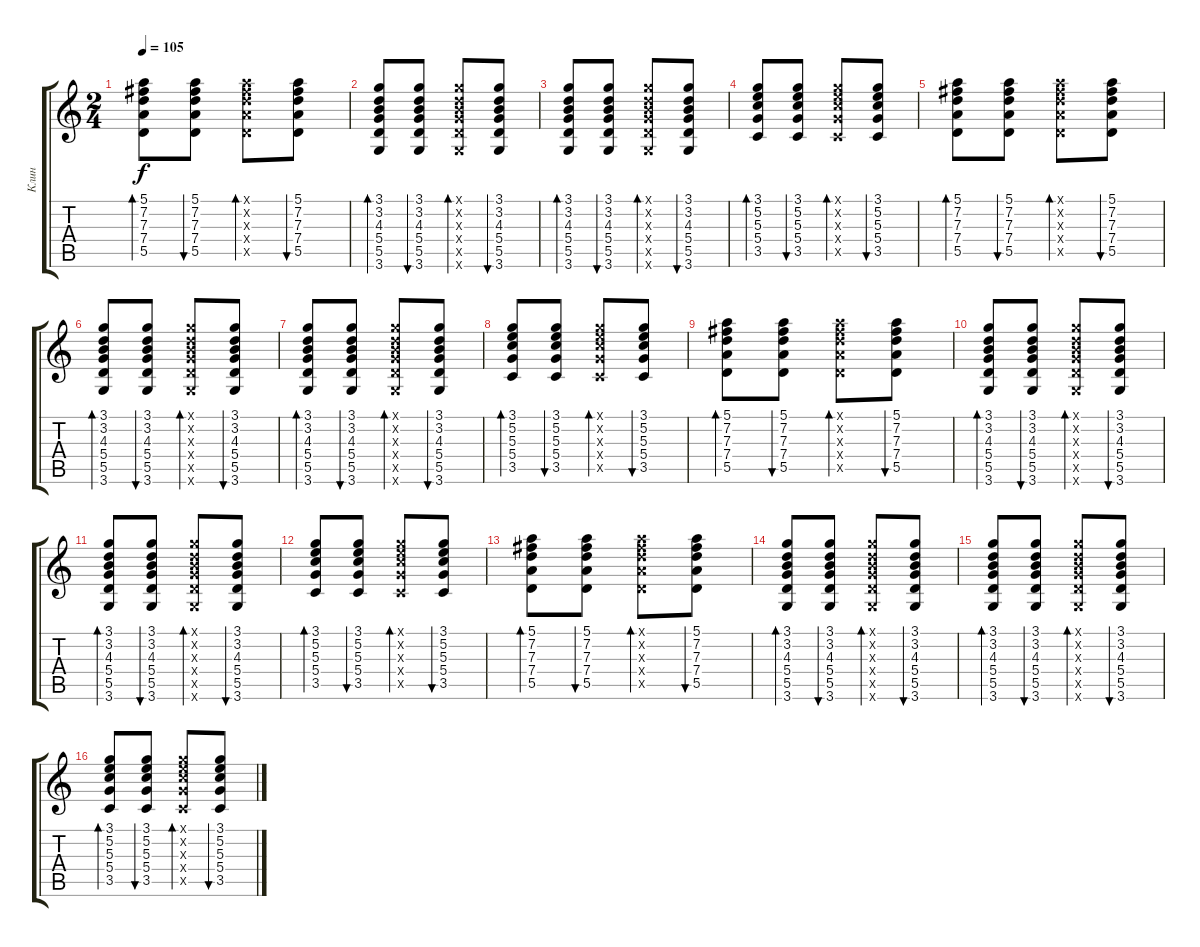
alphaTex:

\track ("Клин" "Клин") {instrument electricguitarclean}
\staff {score tabs}
\tuning (E4 B3 G3 D3 A2 E2) {hide}
\ts (2 4)
\tempo 105
\clef g2
\ks c
(5.1 7.2 7.3 7.4 5.5).8{bd 30 dy f} (5.1 7.2 7.3 7.4 5.5).8{bu 30} (5.1{x} 7.2{x} 7.3{x} 7.4{x} 5.5{x}).8{bd 30} (5.1 7.2 7.3 7.4 5.5).8{bu 30} |
(3.1 3.2 4.3 5.4 5.5 3.6).8{bd 30} (3.1 3.2 4.3 5.4 5.5 3.6).8{bu 30} (3.1{x} 3.2{x} 4.3{x} 5.4{x} 5.5{x} 3.6{x}).8{bd 30} (3.1 3.2 4.3 5.4 5.5 3.6).8{bu 30} |
(3.1 3.2 4.3 5.4 5.5 3.6).8{bd 30} (3.1 3.2 4.3 5.4 5.5 3.6).8{bu 30} (3.1{x} 3.2{x} 4.3{x} 5.4{x} 5.5{x} 3.6{x}).8{bd 30} (3.1 3.2 4.3 5.4 5.5 3.6).8{bu 30} |
(3.1 5.2 5.3 5.4 3.5).8{bd 30} (3.1 5.2 5.3 5.4 3.5).8{bu 30} (3.1{x} 5.2{x} 5.3{x} 5.4{x} 3.5{x}).8{bd 30} (3.1 5.2 5.3 5.4 3.5).8{bu 30} |
(5.1 7.2 7.3 7.4 5.5).8{bd 30} (5.1 7.2 7.3 7.4 5.5).8{bu 30} (5.1{x} 7.2{x} 7.3{x} 7.4{x} 5.5{x}).8{bd 30} (5.1 7.2 7.3 7.4 5.5).8{bu 30} |
(3.1 3.2 4.3 5.4 5.5 3.6).8{bd 30} (3.1 3.2 4.3 5.4 5.5 3.6).8{bu 30} (3.1{x} 3.2{x} 4.3{x} 5.4{x} 5.5{x} 3.6{x}).8{bd 30} (3.1 3.2 4.3 5.4 5.5 3.6).8{bu 30} |
(3.1 3.2 4.3 5.4 5.5 3.6).8{bd 30} (3.1 3.2 4.3 5.4 5.5 3.6).8{bu 30} (3.1{x} 3.2{x} 4.3{x} 5.4{x} 5.5{x} 3.6{x}).8{bd 30} (3.1 3.2 4.3 5.4 5.5 3.6).8{bu 30} |
(3.1 5.2 5.3 5.4 3.5).8{bd 30} (3.1 5.2 5.3 5.4 3.5).8{bu 30} (3.1{x} 5.2{x} 5.3{x} 5.4{x} 3.5{x}).8{bd 30} (3.1 5.2 5.3 5.4 3.5).8{bu 30} |
(5.1 7.2 7.3 7.4 5.5).8{bd 30} (5.1 7.2 7.3 7.4 5.5).8{bu 30} (5.1{x} 7.2{x} 7.3{x} 7.4{x} 5.5{x}).8{bd 30} (5.1 7.2 7.3 7.4 5.5).8{bu 30} |
(3.1 3.2 4.3 5.4 5.5 3.6).8{bd 30} (3.1 3.2 4.3 5.4 5.5 3.6).8{bu 30} (3.1{x} 3.2{x} 4.3{x} 5.4{x} 5.5{x} 3.6{x}).8{bd 30} (3.1 3.2 4.3 5.4 5.5 3.6).8{bu 30} |
(3.1 3.2 4.3 5.4 5.5 3.6).8{bd 30} (3.1 3.2 4.3 5.4 5.5 3.6).8{bu 30} (3.1{x} 3.2{x} 4.3{x} 5.4{x} 5.5{x} 3.6{x}).8{bd 30} (3.1 3.2 4.3 5.4 5.5 3.6).8{bu 30} |
(3.1 5.2 5.3 5.4 3.5).8{bd 30} (3.1 5.2 5.3 5.4 3.5).8{bu 30} (3.1{x} 5.2{x} 5.3{x} 5.4{x} 3.5{x}).8{bd 30} (3.1 5.2 5.3 5.4 3.5).8{bu 30} |
(5.1 7.2 7.3 7.4 5.5).8{bd 30} (5.1 7.2 7.3 7.4 5.5).8{bu 30} (5.1{x} 7.2{x} 7.3{x} 7.4{x} 5.5{x}).8{bd 30} (5.1 7.2 7.3 7.4 5.5).8{bu 30} |
(3.1 3.2 4.3 5.4 5.5 3.6).8{bd 30} (3.1 3.2 4.3 5.4 5.5 3.6).8{bu 30} (3.1{x} 3.2{x} 4.3{x} 5.4{x} 5.5{x} 3.6{x}).8{bd 30} (3.1 3.2 4.3 5.4 5.5 3.6).8{bu 30} |
(3.1 3.2 4.3 5.4 5.5 3.6).8{bd 30} (3.1 3.2 4.3 5.4 5.5 3.6).8{bu 30} (3.1{x} 3.2{x} 4.3{x} 5.4{x} 5.5{x} 3.6{x}).8{bd 30} (3.1 3.2 4.3 5.4 5.5 3.6).8{bu 30} |
(3.1 5.2 5.3 5.4 3.5).8{bd 30} (3.1 5.2 5.3 5.4 3.5).8{bu 30} (3.1{x} 5.2{x} 5.3{x} 5.4{x} 3.5{x}).8{bd 30} (3.1 5.2 5.3 5.4 3.5).8{bu 30}
